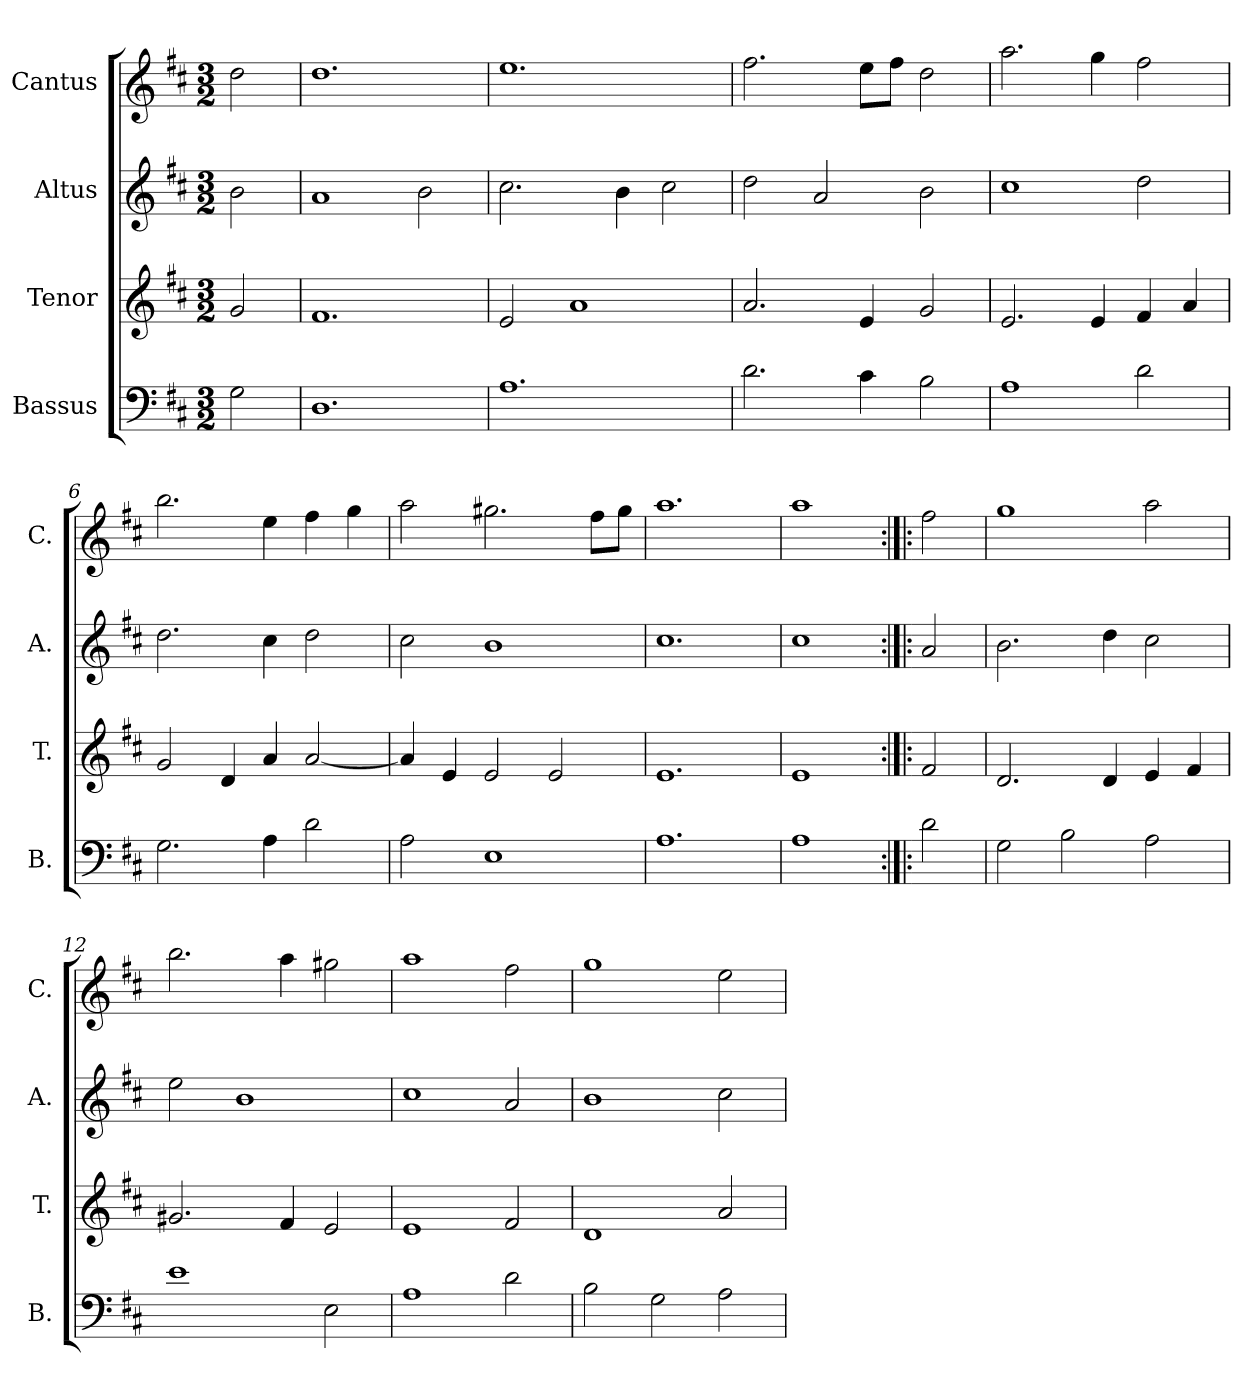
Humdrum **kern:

**kern	**kern	**kern	**kern
*part4	*part3	*part2	*part1
*staff4	*staff3	*staff2	*staff1
*I"Bassus	*I"Tenor	*I"Altus	*I"Cantus
*I'B.	*I'T.	*I'A.	*I'C.
*clefF4	*clefG2	*clefG2	*clefG2
*k[f#c#]	*k[f#c#]	*k[f#c#]	*k[f#c#]
*D:	*D:	*D:	*D:
*M3/2	*M3/2	*M3/2	*M3/2
=1	=1	=1	=1
2G\	2g/	2b\	2dd\
=2	=2	=2	=2
1.D\	1.f#/	1a/	1.dd\
.	.	2b\	.
=3	=3	=3	=3
1.A\	2e/	2.cc#\	1.ee\
.	1a/	.	.
.	.	4b\	.
.	.	2cc#\	.
=4	=4	=4	=4
2.d\	2.a/	2dd\	2.ff#\
.	.	2a/	.
4c#\	4e/	.	8ee\L
.	.	.	8ff#\J
2B\	2g/	2b\	2dd\
=5	=5	=5	=5
1A\	2.e/	1cc#\	2.aa\
.	4e/	.	4gg\
2d\	4f#/	2dd\	2ff#\
.	4a/	.	.
=6	=6	=6	=6
2.G\	2g/	2.dd\	2.bb\
.	4d/	.	.
4A\	4a/	4cc#\	4ee\
2d\	[2a/	2dd\	4ff#\
.	.	.	4gg\
=7	=7	=7	=7
2A\	4a/]	2cc#\	2aa\
.	4e/	.	.
1E\	2e/	1b\	2.gg#X\
.	2e/	.	.
.	.	.	8ff#\L
.	.	.	8gg#\J
=8	=8	=8	=8
1.A\	1.e/	1.cc#\	1.aa\
=9	=9	=9	=9
1A\	1e/	1cc#\	1aa\
=10:|!|:	=10:|!|:	=10:|!|:	=10:|!|:
2d\	2f#/	2a/	2ff#\
=11	=11	=11	=11
2G\	2.d/	2.b\	1gg\
2B\	.	.	.
.	4d/	4dd\	.
2A\	4e/	2cc#\	2aa\
.	4f#/	.	.
!!LO:LB:g=z
=12	=12	=12	=12
1e\	2.g#X/	2ee\	2.bb\
.	.	1b\	.
.	4f#/	.	4aa\
2E\	2e/	.	2gg#X\
=13	=13	=13	=13
1A\	1e/	1cc#\	1aa\
2d\	2f#/	2a/	2ff#\
=14	=14	=14	=14
2B\	1d/	1b\	1gg\
2G\	.	.	.
2A\	2a/	2cc#\	2ee\
=	=	=	=
*-	*-	*-	*-
